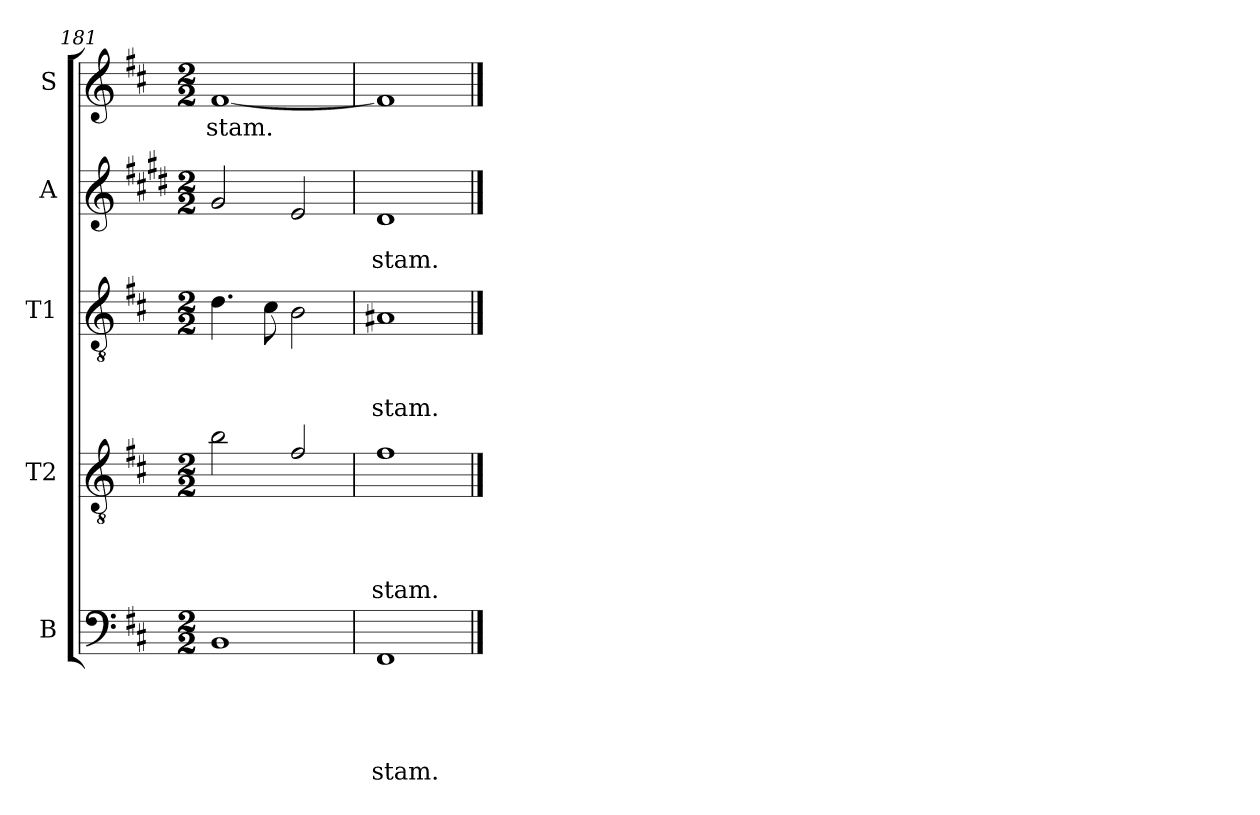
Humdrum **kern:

**kern	**text	**text	**text	**text	**text	**kern	**text	**text	**text	**text	**kern	**text	**text	**text	**kern	**text	**text	**kern	**text
*part5	*part5	*part5	*part5	*part5	*part5	*part4	*part4	*part4	*part4	*part4	*part3	*part3	*part3	*part3	*part2	*part2	*part2	*part1	*part1
*staff5	*staff5	*staff5	*staff5	*staff5	*staff5	*staff4	*staff4	*staff4	*staff4	*staff4	*staff3	*staff3	*staff3	*staff3	*staff2	*staff2	*staff2	*staff1	*staff1
*I"B	*	*	*	*	*	*I"T2	*	*	*	*	*I"T1	*	*	*	*I"A	*	*	*I"S	*
*clefF4	*	*	*	*	*	*clefGv2	*	*	*	*	*clefGv2	*	*	*	*clefG2	*	*	*clefG2	*
*	*	*	*	*	*	*ITrd8c14	*	*	*	*	*	*	*	*	*ITrd1c2	*	*	*	*
*k[f#c#]	*	*	*	*	*	*k[f#c#]	*	*	*	*	*k[f#c#]	*	*	*	*k[f#c#]	*	*	*k[f#c#]	*
*D:	*	*	*	*	*	*D:	*	*	*	*	*D:	*	*	*	*D:	*	*	*D:	*
*M2/2	*	*	*	*	*	*M2/2	*	*	*	*	*M2/2	*	*	*	*M2/2	*	*	*M2/2	*
=181	=181	=181	=181	=181	=181	=181	=181	=181	=181	=181	=181	=181	=181	=181	=181	=181	=181	=181	=181
!	!	!	!	!	!	!	!	!	!	!	!	!	!	!	!	!	!	!	!LO:LY:b
1BB	.	.	.	.	.	2B\	.	.	.	.	4.d\	.	.	.	2f#/	.	.	[1f#	-stam.
.	.	.	.	.	.	.	.	.	.	.	8c#\	.	.	.	.	.	.	.	.
.	.	.	.	.	.	2F#/	.	.	.	.	2B\	.	.	.	2d/	.	.	.	.
=182	=182	=182	=182	=182	=182	=182	=182	=182	=182	=182	=182	=182	=182	=182	=182	=182	=182	=182	=182
!	!	!	!	!	!LO:LY:b	!	!	!	!	!LO:LY:b	!	!	!	!LO:LY:b	!	!	!LO:LY:b	!	!
1FF#	.	.	.	.	-stam.	1F#	.	.	.	-stam.	1A#X	.	.	-stam.	1c#	.	-stam.	1f#]	.
==	==	==	==	==	==	==	==	==	==	==	==	==	==	==	==	==	==	==	==
*-	*-	*-	*-	*-	*-	*-	*-	*-	*-	*-	*-	*-	*-	*-	*-	*-	*-	*-	*-
